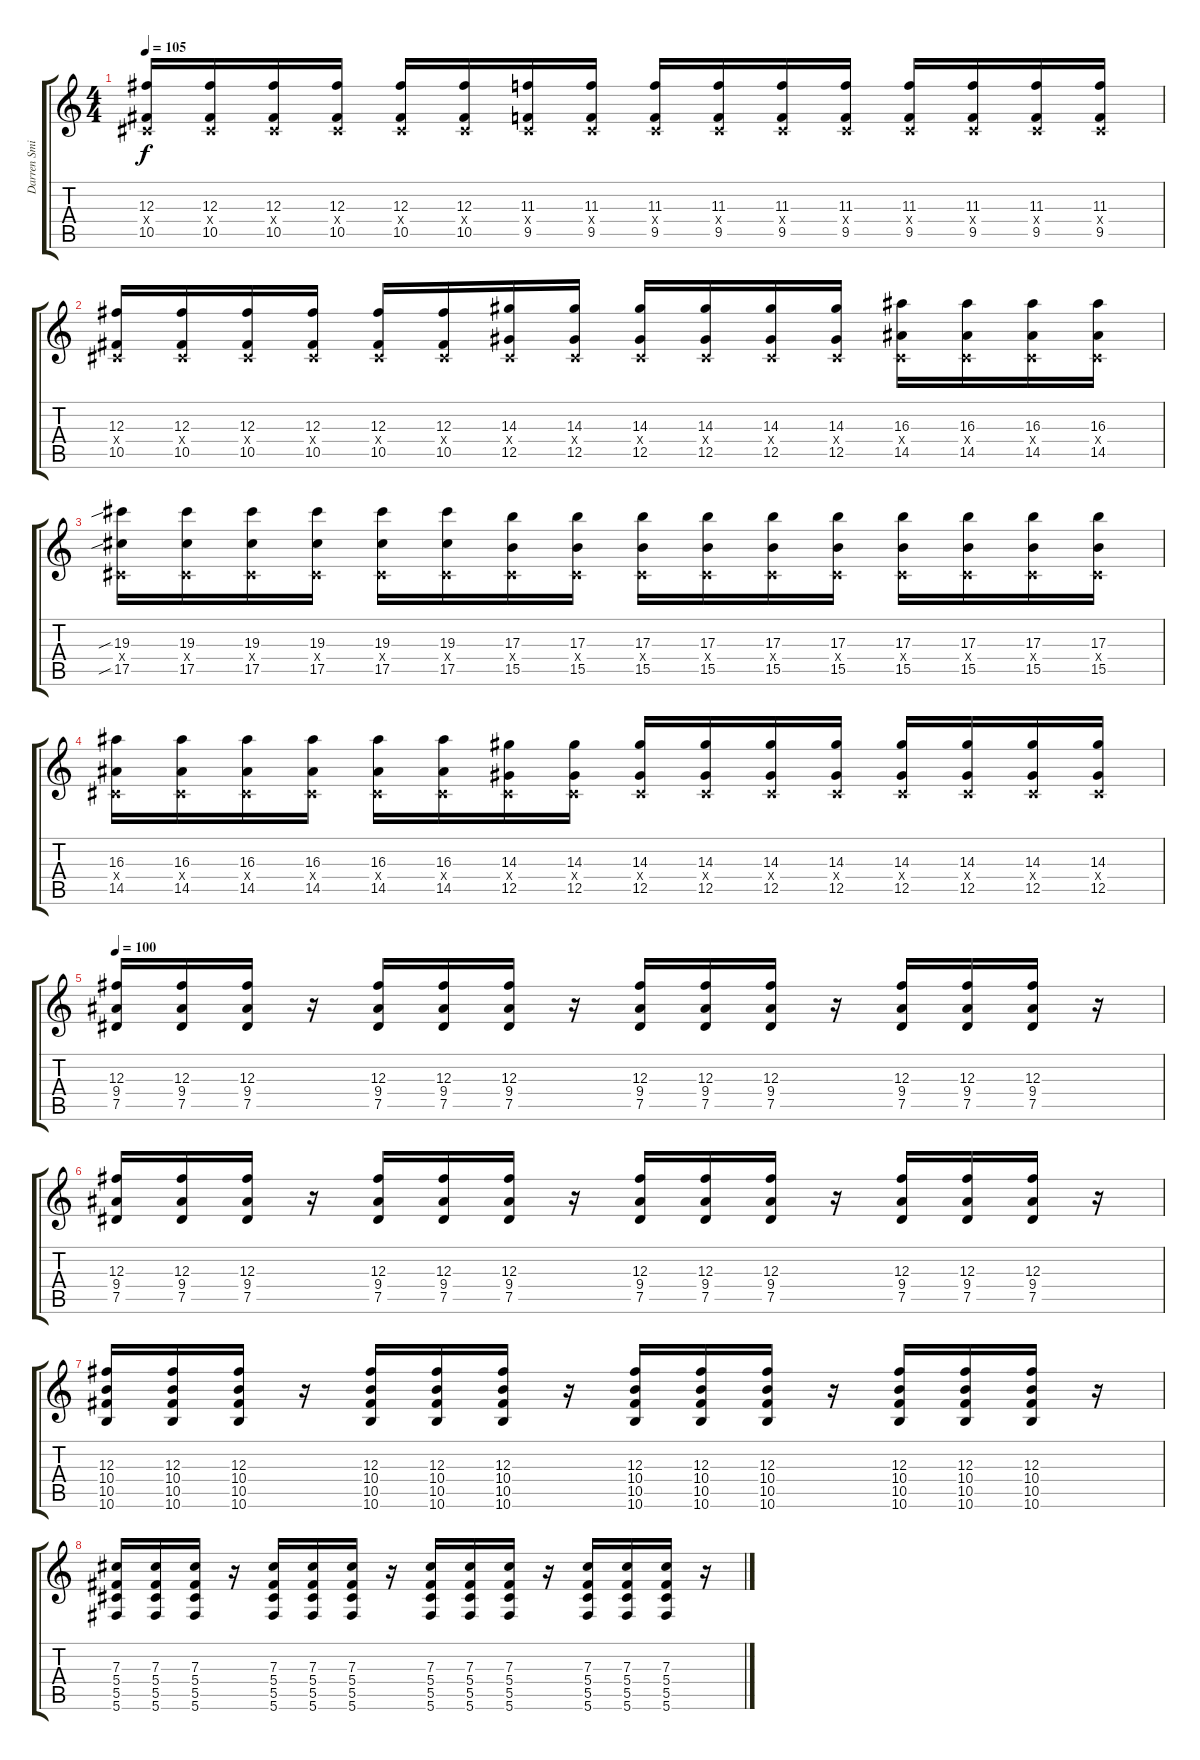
\track ("Darren Smith" "Darren Smi") {instrument overdrivenguitar}
\staff {score tabs}
\tuning (Eb4 Bb3 Gb3 Db3 Ab2 Db2) {hide}
\ts (4 4)
\tempo 105
\clef g2
\ks c
(12.3 0.4{x} 10.5).16{dy f} (12.3 0.4{x} 10.5).16 (12.3 0.4{x} 10.5).16 (12.3 0.4{x} 10.5).16 (12.3 0.4{x} 10.5).16 (12.3 0.4{x} 10.5).16 (11.3 0.4{x} 9.5).16 (11.3 0.4{x} 9.5).16 (11.3 0.4{x} 9.5).16 (11.3 0.4{x} 9.5).16 (11.3 0.4{x} 9.5).16 (11.3 0.4{x} 9.5).16 (11.3 0.4{x} 9.5).16 (11.3 0.4{x} 9.5).16 (11.3 0.4{x} 9.5).16 (11.3 0.4{x} 9.5).16 |
(12.3 0.4{x} 10.5).16 (12.3 0.4{x} 10.5).16 (12.3 0.4{x} 10.5).16 (12.3 0.4{x} 10.5).16 (12.3 0.4{x} 10.5).16 (12.3 0.4{x} 10.5).16 (14.3 0.4{x} 12.5).16 (14.3 0.4{x} 12.5).16 (14.3 0.4{x} 12.5).16 (14.3 0.4{x} 12.5).16 (14.3 0.4{x} 12.5).16 (14.3 0.4{x} 12.5).16 (16.3 0.4{x} 14.5).16 (16.3 0.4{x} 14.5).16 (16.3 0.4{x} 14.5).16 (16.3 0.4{x} 14.5).16 |
(19.3{sib} 0.4{x} 17.5{sib}).16 (19.3 0.4{x} 17.5).16 (19.3 0.4{x} 17.5).16 (19.3 0.4{x} 17.5).16 (19.3 0.4{x} 17.5).16 (19.3 0.4{x} 17.5).16 (17.3 0.4{x} 15.5).16 (17.3 0.4{x} 15.5).16 (17.3 0.4{x} 15.5).16 (17.3 0.4{x} 15.5).16 (17.3 0.4{x} 15.5).16 (17.3 0.4{x} 15.5).16 (17.3 0.4{x} 15.5).16 (17.3 0.4{x} 15.5).16 (17.3 0.4{x} 15.5).16 (17.3 0.4{x} 15.5).16 |
(16.3 0.4{x} 14.5).16 (16.3 0.4{x} 14.5).16 (16.3 0.4{x} 14.5).16 (16.3 0.4{x} 14.5).16 (16.3 0.4{x} 14.5).16 (16.3 0.4{x} 14.5).16 (14.3 0.4{x} 12.5).16 (14.3 0.4{x} 12.5).16 (14.3 0.4{x} 12.5).16 (14.3 0.4{x} 12.5).16 (14.3 0.4{x} 12.5).16 (14.3 0.4{x} 12.5).16 (14.3 0.4{x} 12.5).16 (14.3 0.4{x} 12.5).16 (14.3 0.4{x} 12.5).16 (14.3 0.4{x} 12.5).16 |
\tempo 100
(12.3 9.4 7.5).16 (12.3 9.4 7.5).16 (12.3 9.4 7.5).16 r.16 (12.3 9.4 7.5).16 (12.3 9.4 7.5).16 (12.3 9.4 7.5).16 r.16 (12.3 9.4 7.5).16 (12.3 9.4 7.5).16 (12.3 9.4 7.5).16 r.16 (12.3 9.4 7.5).16 (12.3 9.4 7.5).16 (12.3 9.4 7.5).16 r.16 |
(12.3 9.4 7.5).16 (12.3 9.4 7.5).16 (12.3 9.4 7.5).16 r.16 (12.3 9.4 7.5).16 (12.3 9.4 7.5).16 (12.3 9.4 7.5).16 r.16 (12.3 9.4 7.5).16 (12.3 9.4 7.5).16 (12.3 9.4 7.5).16 r.16 (12.3 9.4 7.5).16 (12.3 9.4 7.5).16 (12.3 9.4 7.5).16 r.16 |
(12.3 10.4 10.5 10.6).16 (12.3 10.4 10.5 10.6).16 (12.3 10.4 10.5 10.6).16 r.16 (12.3 10.4 10.5 10.6).16 (12.3 10.4 10.5 10.6).16 (12.3 10.4 10.5 10.6).16 r.16 (12.3 10.4 10.5 10.6).16 (12.3 10.4 10.5 10.6).16 (12.3 10.4 10.5 10.6).16 r.16 (12.3 10.4 10.5 10.6).16 (12.3 10.4 10.5 10.6).16 (12.3 10.4 10.5 10.6).16 r.16 |
(7.3 5.4 5.5 5.6).16 (7.3 5.4 5.5 5.6).16 (7.3 5.4 5.5 5.6).16 r.16 (7.3 5.4 5.5 5.6).16 (7.3 5.4 5.5 5.6).16 (7.3 5.4 5.5 5.6).16 r.16 (7.3 5.4 5.5 5.6).16 (7.3 5.4 5.5 5.6).16 (7.3 5.4 5.5 5.6).16 r.16 (7.3 5.4 5.5 5.6).16 (7.3 5.4 5.5 5.6).16 (7.3 5.4 5.5 5.6).16 r.16
